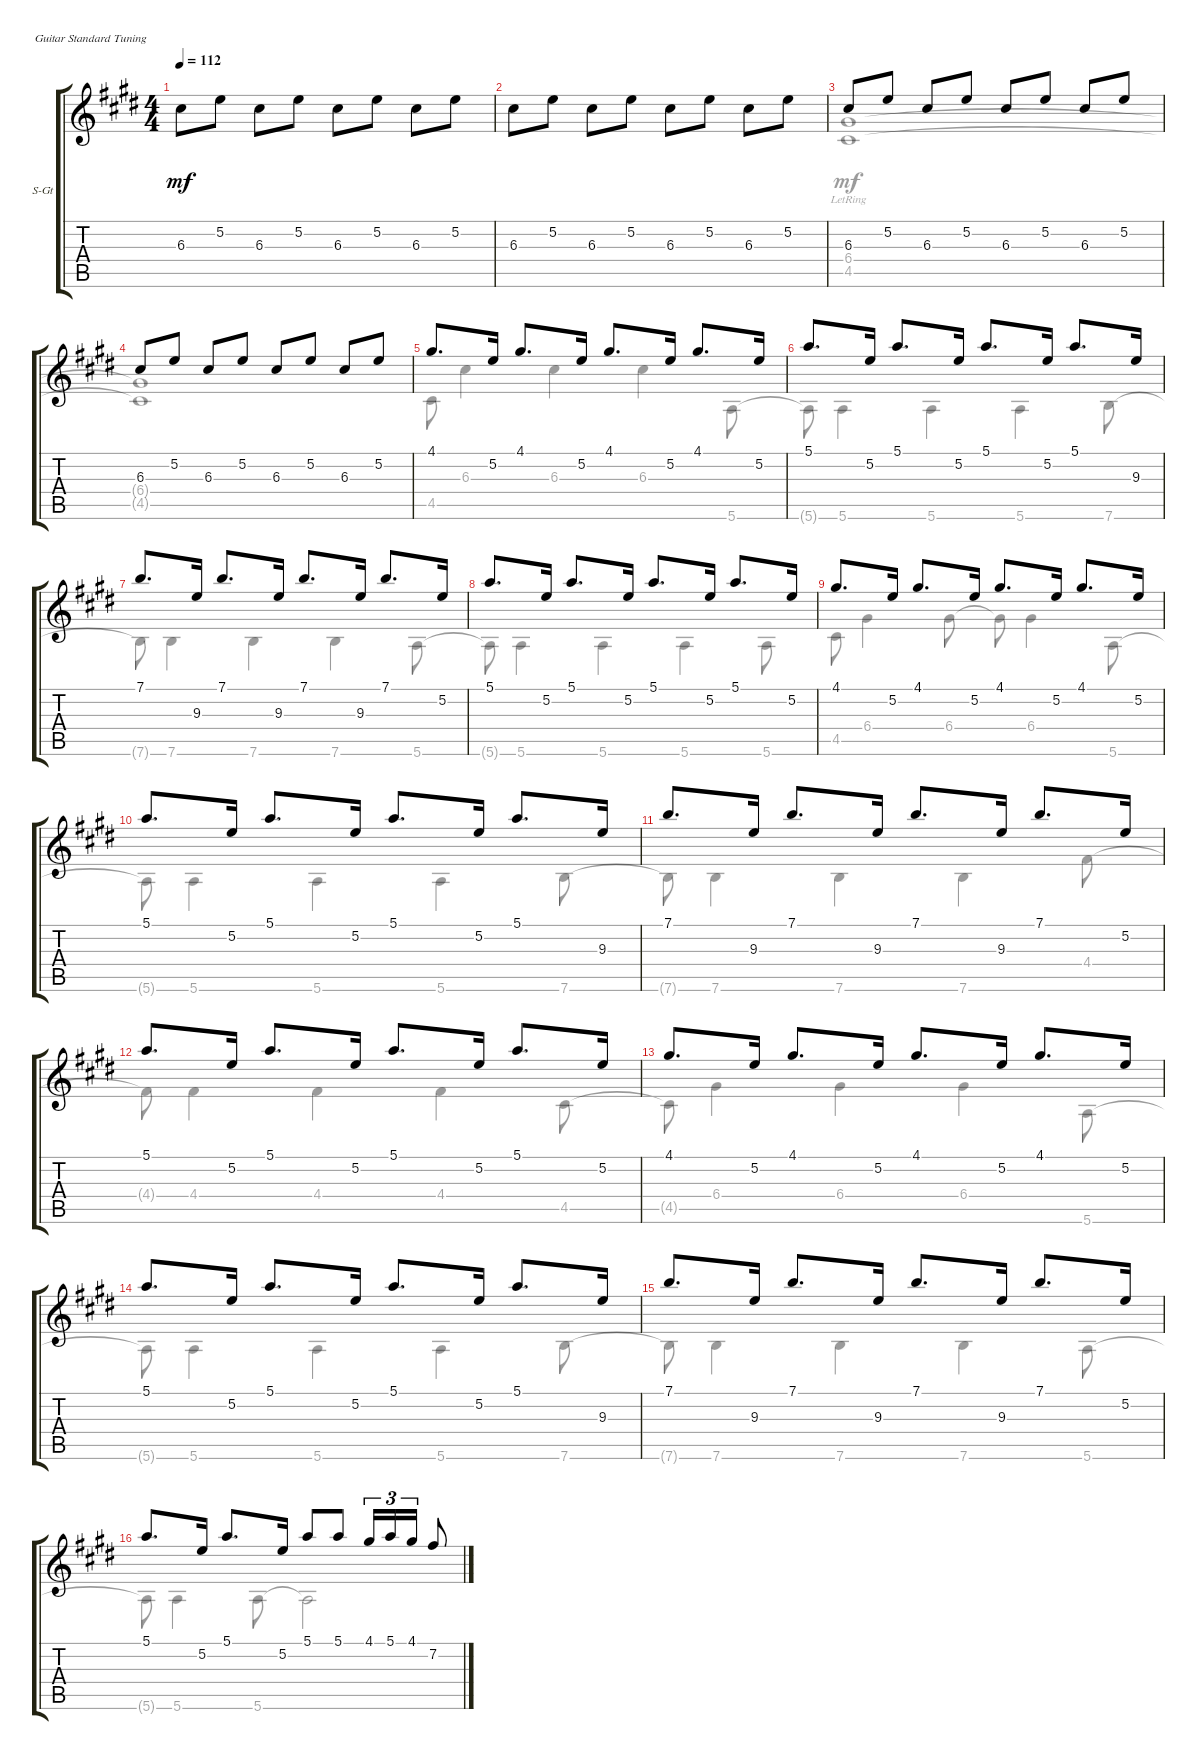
\defaultSystemsLayout 4
\bracketExtendMode groupsimilarinstruments
\firstSystemTrackNameOrientation horizontal
\otherSystemsTrackNameOrientation horizontal
\track ("Steel Guitar" "S-Gt") {instrument acousticguitarsteel}
\staff {score tabs}
\tuning (E4 B3 G3 D3 A2 E2)
\voice
\ts (4 4)
\tempo 112
\clef g2
\scale
0.605911
\ks c#minor
6.3.8{dy mf instrument acousticguitarsteel} 5.2.8 6.3.8 5.2.8 6.3.8 5.2.8 6.3.8 5.2.8 |
\scale
0.394089 6.3.8 5.2.8 6.3.8 5.2.8 6.3.8 5.2.8 6.3.8 5.2.8 |
\scale
0.5 6.3.8 5.2.8 6.3.8 5.2.8 6.3.8 5.2.8 6.3.8 5.2.8 |
\scale
0.5 6.3.8 5.2.8 6.3.8 5.2.8 6.3.8 5.2.8 6.3.8 5.2.8 |
\scale
0.5 4.1.8{d} 5.2.16 4.1.8{d} 5.2.16 4.1.8{d} 5.2.16 4.1.8{d} 5.2.16 |
\scale
0.5 5.1.8{d} 5.2.16 5.1.8{d} 5.2.16 5.1.8{d} 5.2.16 5.1.8{d} 9.3.16 |
\scale
0.5 7.1.8{d} 9.3.16 7.1.8{d} 9.3.16 7.1.8{d} 9.3.16 7.1.8{d} 5.2.16 |
\scale
0.5 5.1.8{d} 5.2.16 5.1.8{d} 5.2.16 5.1.8{d} 5.2.16 5.1.8{d} 5.2.16 |
\scale
0.5 4.1.8{d} 5.2.16 4.1.8{d} 5.2.16 4.1.8{d} 5.2.16 4.1.8{d} 5.2.16 |
\scale
0.5 5.1.8{d} 5.2.16 5.1.8{d} 5.2.16 5.1.8{d} 5.2.16 5.1.8{d} 9.3.16 |
\scale
0.5 7.1.8{d} 9.3.16 7.1.8{d} 9.3.16 7.1.8{d} 9.3.16 7.1.8{d} 5.2.16 |
\scale
0.5 5.1.8{d} 5.2.16 5.1.8{d} 5.2.16 5.1.8{d} 5.2.16 5.1.8{d} 5.2.16 |
\scale
0.5 4.1.8{d} 5.2.16 4.1.8{d} 5.2.16 4.1.8{d} 5.2.16 4.1.8{d} 5.2.16 |
\scale
0.5 5.1.8{d} 5.2.16 5.1.8{d} 5.2.16 5.1.8{d} 5.2.16 5.1.8{d} 9.3.16 |
\scale
0.407407 7.1.8{d} 9.3.16 7.1.8{d} 9.3.16 7.1.8{d} 9.3.16 7.1.8{d} 5.2.16 |
\scale
0.592593 5.1.8{d} 5.2.16 5.1.8{d} 5.2.16 5.1.8 5.1.8 4.1.16{tu (3 2)} 5.1.16{tu (3 2)} 4.1.16{tu (3 2)} 7.2.8
\voice
\clef g2
\ottava regular
\simile none
\scale
0.605911
\ks c#minor
|
\scale
0.394089 |
\scale
0.5 (4.5{lr} 6.4{lr}).1 |
\scale
0.5 (4.5{t} 6.4{t}).1 |
\scale
0.5 4.5.8 6.3.4 6.3.4 6.3.4 5.6.8 |
\scale
0.5 5.6{t}.8 5.6.4 5.6.4 5.6.4 7.6.8 |
\scale
0.5 7.6{t}.8 7.6.4 7.6.4 7.6.4 5.6.8 |
\scale
0.5 5.6{t}.8 5.6.4 5.6.4 5.6.4 5.6.8 |
\scale
0.5 4.5.8 6.4.4 6.4.8 6.4{t}.8 6.4.4 5.6.8 |
\scale
0.5 5.6{t}.8 5.6.4 5.6.4 5.6.4 7.6.8 |
\scale
0.5 7.6{t}.8 7.6.4 7.6.4 7.6.4 4.4.8 |
\scale
0.5 4.4{t}.8 4.4.4 4.4.4 4.4.4 4.5.8 |
\scale
0.5 4.5{t}.8 6.4.4 6.4.4 6.4.4 5.6.8 |
\scale
0.5 5.6{t}.8 5.6.4 5.6.4 5.6.4 7.6.8 |
\scale
0.407407 7.6{t}.8 7.6.4 7.6.4 7.6.4 5.6.8 |
\scale
0.592593 5.6{t}.8 5.6.4 5.6.8 5.6{t}.2
